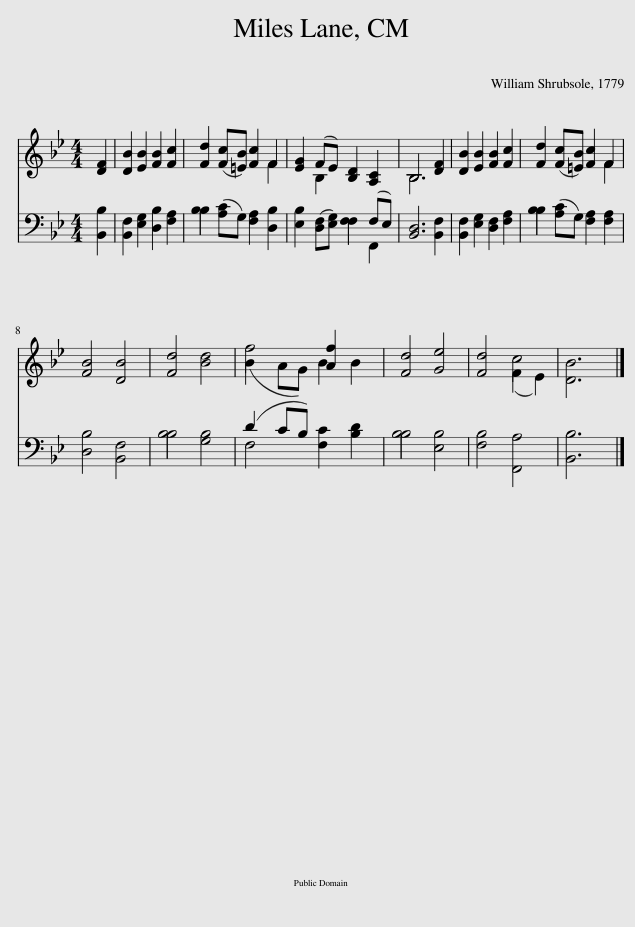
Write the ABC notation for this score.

X:1
%%score ( 1 2 ) ( 3 4 )
L:1/8
M:4/4
I:linebreak $
K:Bb
V:1 treble
V:2 treble
V:3 bass
V:4 bass
V:1
 [DF]2 | [DB]2 [EB]2 [FB]2 [Fc]2 | [Fd]2 ([Fc][=EB]) [Fc]2 F2 | [EG]2 (FE) [B,D]2 [A,C]2 | B,6 [DF]2 | %5
 [DB]2 [EB]2 [FB]2 [Fc]2 | [Fd]2 ([Fc][=EB]) [Fc]2 F2 |$ [FB]4 [DB]4 | [Fd]4 [Bd]4 | (B2 AG) [Af]2 B2 | %10
 [Fd]4 [Ge]4 | [Fd]4 (F2 E2) | [DB]6 |] %13
V:2
 x2 | x8 | x6 F2 | x2 B,2 x4 | B,6 x2 | %5
 x8 | x6 F2 |$ x8 | x8 | f4 B2 x2 | %10
 x8 | x4 c4 | x6 |] %13
V:3
 [B,,B,]2 | [B,,F,]2 [E,G,]2 [D,B,]2 [F,A,]2 | B,2 ([A,C]G,) [F,A,]2 [D,B,]2 | [E,B,]2 ([D,F,][E,G,]) F,2 (F,E,) | [B,,D,]6 [B,,F,]2 | %5
 [B,,F,]2 [E,G,]2 [D,F,]2 [F,A,]2 | B,2 ([A,C]G,) [F,A,]2 [F,A,]2 |$ [D,B,]4 [B,,F,]4 | B,4 [G,B,]4 | (D2 CB,) [F,C]2 [B,D]2 | %10
 B,4 [E,B,]4 | [F,B,]4 [F,,A,]4 | [B,,B,]6 |] %13
V:4
 x2 | x8 | B,2 x6 | x4 F,2 F,,2 | x8 | %5
 x8 | B,2 x6 |$ x8 | B,4 x4 | F,4 x4 | %10
 B,4 x4 | x8 | x6 |] %13
